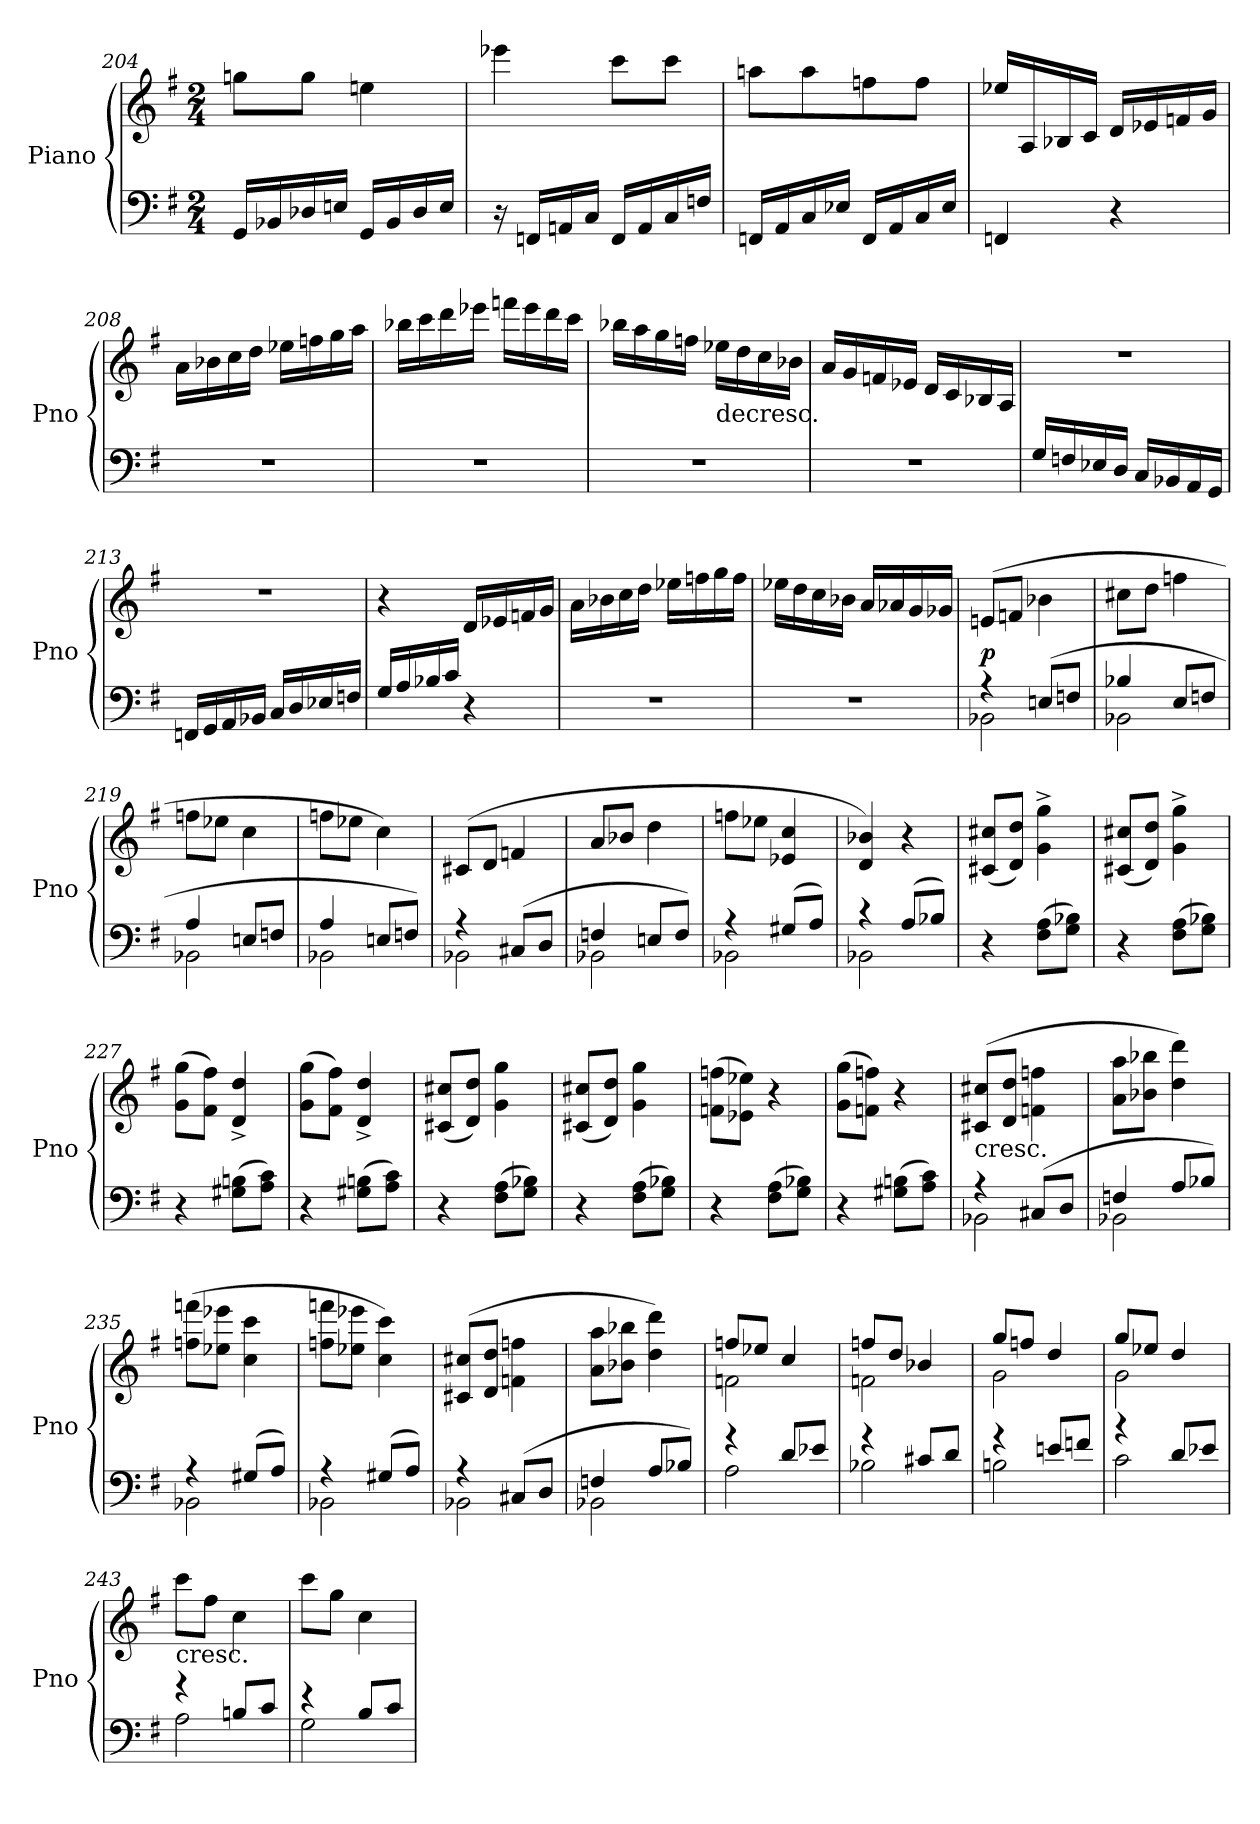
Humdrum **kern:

**kern	**kern	**dynam
*part1	*part1	*part1
*staff2	*staff1	*staff1/2
*I"Piano	*	*
*I'Pno	*	*
*clefF4	*clefG2	*
*k[f#]	*k[f#]	*
*M2/4	*M2/4	*
=204	=204	=204
16GG/LL	8ggn\L	.
16BB-X/	.	.
16D-X/	8gg\J	.
16En/JJ	.	.
16GG/LL	4een\	.
16BB-/	.	.
16D-/	.	.
16E/JJ	.	.
=205	=205	=205
16r	4eee-X\	.
16FFn/LL	.	.
16AAn/	.	.
16C/JJ	.	.
16FF/LL	8ccc\L	.
16AA/	.	.
16C/	8ccc\J	.
16Fn/JJ	.	.
=206	=206	=206
16FFn/LL	8aan\L	.
16AA/	.	.
16C/	8aa\	.
16E-X/JJ	.	.
16FF/LL	8ffn\	.
16AA/	.	.
16C/	8ff\J	.
16E-/JJ	.	.
=207	=207	=207
4FFn/	16ee-X/LL	.
.	16A/	.
.	16B-X/	.
.	16c/JJ	.
4r	16d/LL	.
.	16e-X/	.
.	16fn/	.
.	16g/JJ	.
=208	=208	=208
2r	16a\LL	.
.	16b-X\	.
.	16cc\	.
.	16dd\JJ	.
.	16ee-X\LL	.
.	16ffn\	.
.	16gg\	.
.	16aa\JJ	.
=209	=209	=209
2r	16bb-X\LL	.
.	16ccc\	.
.	16ddd\	.
.	16eee-X\JJ	.
.	16fffn\LL	.
.	16eee-\	.
.	16ddd\	.
.	16ccc\JJ	.
=210	=210	=210
2r	16bb-X\LL	.
.	16aa\	.
.	16gg\	.
.	16ffn\JJ	.
!	!LO:TX:c:t=decresc.	!
.	16ee-X\LL	.
.	16dd\	.
.	16cc\	.
.	16b-X\JJ	.
=211	=211	=211
2r	16a/LL	.
.	16g/	.
.	16fn/	.
.	16e-X/JJ	.
.	16d/LL	.
.	16c/	.
.	16B-X/	.
.	16A/JJ	.
=212	=212	=212
16G/LL	2r	.
16Fn/	.	.
16E-X/	.	.
16D/JJ	.	.
16C/LL	.	.
16BB-X/	.	.
16AA/	.	.
16GG/JJ	.	.
=213	=213	=213
16FFn/LL	2r	.
16GG/	.	.
16AA/	.	.
16BB-X/JJ	.	.
16C/LL	.	.
16D/	.	.
16E-X/	.	.
16Fn/JJ	.	.
=214	=214	=214
16G/LL	4r	.
16A/	.	.
16B-X/	.	.
16c/JJ	.	.
4r	16d/LL	.
.	16e-X/	.
.	16fn/	.
.	16g/JJ	.
=215	=215	=215
2r	16a\LL	.
.	16b-X\	.
.	16cc\	.
.	16dd\JJ	.
.	16ee-X\LL	.
.	16ffn\	.
.	16gg\	.
.	16ff\JJ	.
=216	=216	=216
2r	16ee-X\LL	.
.	16dd\	.
.	16cc\	.
.	16b-X\JJ	.
.	16a/LL	.
.	16a-X/	.
.	16g/	.
.	16g-X/JJ	.
=217	=217	=217
*^	*	*
4r	2BB-X\	(8en/L	p
.	.	8fn/J	.
(8En/L	.	4b-X\	.
8Fn/J	.	.	.
=218	=218	=218	=218
4B-X/	2BB-X\	8cc#X\L	.
.	.	8dd\J	.
8E/L	.	4ffn\	.
8Fn/J	.	.	.
=219	=219	=219	=219
4A/	2BB-X\	8ffn\L	.
.	.	8ee-X\J	.
8En/L	.	4cc\	.
8Fn/J	.	.	.
=220	=220	=220	=220
4A/	2BB-X\	8ffn\L	.
.	.	8ee-X\J	.
8En/L	.	4cc\)	.
8Fn/J)	.	.	.
=221	=221	=221	=221
4r	2BB-X\	(8c#X/L	.
.	.	8d/J	.
(8C#X/L	.	4fn/	.
8D/J	.	.	.
=222	=222	=222	=222
4Fn/	2BB-X\	8a/L	.
.	.	8b-X/J	.
8En/L	.	4dd\	.
8F/J)	.	.	.
=223	=223	=223	=223
4r	2BB-X\	8ffn\L	.
.	.	8ee-X\J	.
(8G#X/L	.	4e-X/ 4cc/	.
8A/J)	.	.	.
=224	=224	=224	=224
4r	2BB-X\	4d/ 4b-X/)	.
(8A/L	.	4r	.
8B-X/J)	.	.	.
*v	*v	*	*
=225	=225	=225
4r	(8c#X/ 8cc#X/L	.
.	8d/ 8dd/J)	.
(8F#\ 8A\L	4g^\ 4gg^\	.
8G\ 8B-X\J)	.	.
=226	=226	=226
4r	(8c#X/ 8cc#X/L	.
.	8d/ 8dd/J)	.
(8F#\ 8A\L	4g^\ 4gg^\	.
8G\ 8B-X\J)	.	.
=227	=227	=227
4r	(8g\ 8gg\L	.
.	8f#\ 8ff#\J)	.
(8G#X\ 8Bn\L	4d^/ 4dd^/	.
8A\ 8c\J)	.	.
=228	=228	=228
4r	(8g\ 8gg\L	.
.	8f#\ 8ff#\J)	.
(8G#X\ 8Bn\L	4d^/ 4dd^/	.
8A\ 8c\J)	.	.
=229	=229	=229
4r	(8c#X/ 8cc#X/L	.
.	8d/ 8dd/J)	.
(8F#\ 8A\L	4g\ 4gg\	.
8G\ 8B-X\J)	.	.
=230	=230	=230
4r	(8c#X/ 8cc#X/L	.
.	8d/ 8dd/J)	.
(8F#\ 8A\L	4g\ 4gg\	.
8G\ 8B-X\J)	.	.
=231	=231	=231
4r	(8fn\ 8ffn\L	.
.	8e-X\ 8ee-X\J)	.
(8F#\ 8A\L	4r	.
8G\ 8B-X\J)	.	.
=232	=232	=232
4r	(8g\ 8gg\L	.
.	8fn\ 8ffn\J)	.
(8G#X\ 8Bn\L	4r	.
8A\ 8c\J)	.	.
=233	=233	=233
*^	*	*
!	!	!LO:TX:c:t=cresc.	!
4r	2BB-X\	(8c#X/ 8cc#X/L	.
.	.	8d/ 8dd/J	.
(8C#X/L	.	4fn\ 4ffn\	.
8D/J	.	.	.
=234	=234	=234	=234
4Fn/	2BB-X\	8a\ 8aa\L	.
.	.	8b-X\ 8bb-X\J	.
8A/L	.	4dd\ 4ddd\)	.
8B-X/J)	.	.	.
=235	=235	=235	=235
4r	2BB-X\	(8ffn\ 8fffn\L	.
.	.	8ee-X\ 8eee-X\J	.
(8G#X/L	.	4cc\ 4ccc\	.
8A/J)	.	.	.
=236	=236	=236	=236
4r	2BB-X\	8ffn\ 8fffn\L	.
.	.	8ee-X\ 8eee-X\J	.
(8G#X/L	.	4cc\ 4ccc\)	.
8A/J)	.	.	.
=237	=237	=237	=237
4r	2BB-X\	(8c#X/ 8cc#X/L	.
.	.	8d/ 8dd/J	.
(8C#X/L	.	4fn\ 4ffn\	.
8D/J	.	.	.
=238	=238	=238	=238
4Fn/	2BB-X\	8a\ 8aa\L	.
.	.	8b-X\ 8bb-X\J	.
8A/L	.	4dd\ 4ddd\)	.
8B-X/J)	.	.	.
=239	=239	=239	=239
*	*	*^	*
4r	2A\	8ffn/L	2fn\	.
.	.	8ee-X/J	.	.
8d/L	.	4cc/	.	.
8e-X/J	.	.	.	.
=240	=240	=240	=240	=240
4r	2B-X\	8ffn/L	2fn\	.
.	.	8dd/J	.	.
8c#X/L	.	4b-X/	.	.
8d/J	.	.	.	.
=241	=241	=241	=241	=241
4r	2Bn\	8gg/L	2g\	.
.	.	8ffn/J	.	.
8en/L	.	4dd/	.	.
8fn/J	.	.	.	.
=242	=242	=242	=242	=242
4r	2c\	8gg/L	2g\	.
.	.	8ee-X/J	.	.
8d/L	.	4dd/	.	.
8e-X/J	.	.	.	.
*	*	*v	*v	*
=243	=243	=243	=243
!	!	!LO:TX:c:t=cresc.	!
4r	2A\	8ccc\L	.
.	.	8ff#\J	.
8Bn/L	.	4cc\	.
8c/J	.	.	.
=244	=244	=244	=244
4r	2G\	8ccc\L	.
.	.	8gg\J	.
8B/L	.	4cc\	.
8c/J	.	.	.
*v	*v	*	*
=	=	=
*-	*-	*-
